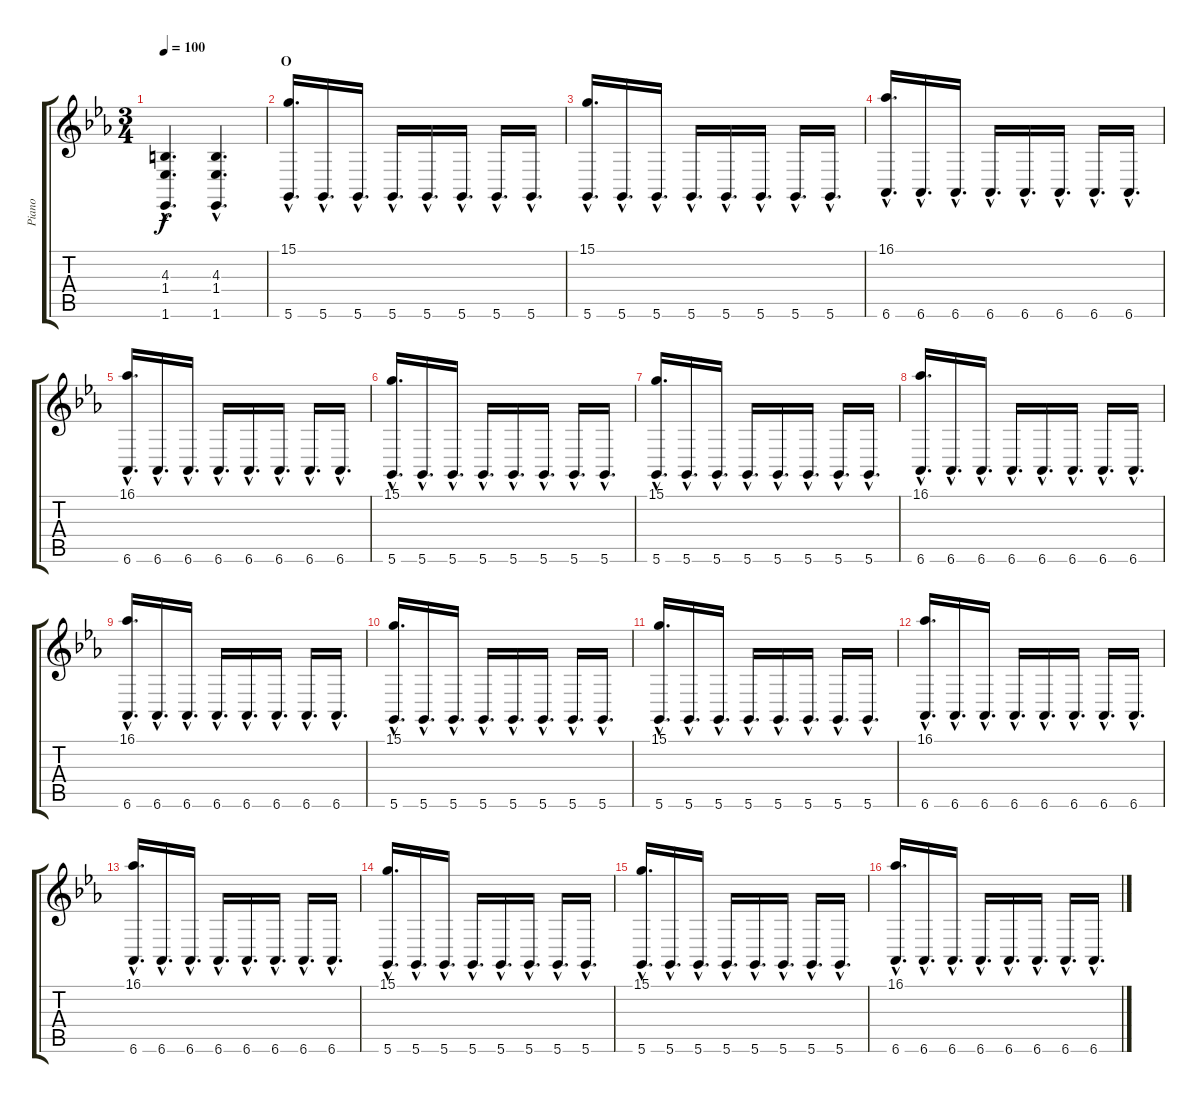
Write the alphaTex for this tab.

\track ("Piano" "Piano") {instrument brightacousticpiano}
\staff {score tabs}
\tuning (E4 B3 G3 D3 A2 D2) {hide}
\ts (3 4)
\tempo 100
\clef g2
\ks eb
(4.3{hac} 1.4{hac} 1.6{hac}).4{d dy f} (4.3{hac} 1.4{hac} 1.6{hac}).4{d} |
\section ("" "O")
(15.1{hac} 5.6{hac}).16{d} 5.6{hac}.16{d} 5.6{hac}.16{d} 5.6{hac}.16{d} 5.6{hac}.16{d} 5.6{hac}.16{d} 5.6{hac}.16{d} 5.6{hac}.16{d} |
(15.1{hac} 5.6{hac}).16{d} 5.6{hac}.16{d} 5.6{hac}.16{d} 5.6{hac}.16{d} 5.6{hac}.16{d} 5.6{hac}.16{d} 5.6{hac}.16{d} 5.6{hac}.16{d} |
(16.1{hac} 6.6{hac}).16{d} 6.6{hac}.16{d} 6.6{hac}.16{d} 6.6{hac}.16{d} 6.6{hac}.16{d} 6.6{hac}.16{d} 6.6{hac}.16{d} 6.6{hac}.16{d} |
(16.1{hac} 6.6{hac}).16{d} 6.6{hac}.16{d} 6.6{hac}.16{d} 6.6{hac}.16{d} 6.6{hac}.16{d} 6.6{hac}.16{d} 6.6{hac}.16{d} 6.6{hac}.16{d} |
(15.1{hac} 5.6{hac}).16{d} 5.6{hac}.16{d} 5.6{hac}.16{d} 5.6{hac}.16{d} 5.6{hac}.16{d} 5.6{hac}.16{d} 5.6{hac}.16{d} 5.6{hac}.16{d} |
(15.1{hac} 5.6{hac}).16{d} 5.6{hac}.16{d} 5.6{hac}.16{d} 5.6{hac}.16{d} 5.6{hac}.16{d} 5.6{hac}.16{d} 5.6{hac}.16{d} 5.6{hac}.16{d} |
(16.1{hac} 6.6{hac}).16{d} 6.6{hac}.16{d} 6.6{hac}.16{d} 6.6{hac}.16{d} 6.6{hac}.16{d} 6.6{hac}.16{d} 6.6{hac}.16{d} 6.6{hac}.16{d} |
(16.1{hac} 6.6{hac}).16{d} 6.6{hac}.16{d} 6.6{hac}.16{d} 6.6{hac}.16{d} 6.6{hac}.16{d} 6.6{hac}.16{d} 6.6{hac}.16{d} 6.6{hac}.16{d} |
(15.1{hac} 5.6{hac}).16{d} 5.6{hac}.16{d} 5.6{hac}.16{d} 5.6{hac}.16{d} 5.6{hac}.16{d} 5.6{hac}.16{d} 5.6{hac}.16{d} 5.6{hac}.16{d} |
(15.1{hac} 5.6{hac}).16{d} 5.6{hac}.16{d} 5.6{hac}.16{d} 5.6{hac}.16{d} 5.6{hac}.16{d} 5.6{hac}.16{d} 5.6{hac}.16{d} 5.6{hac}.16{d} |
(16.1{hac} 6.6{hac}).16{d} 6.6{hac}.16{d} 6.6{hac}.16{d} 6.6{hac}.16{d} 6.6{hac}.16{d} 6.6{hac}.16{d} 6.6{hac}.16{d} 6.6{hac}.16{d} |
(16.1{hac} 6.6{hac}).16{d} 6.6{hac}.16{d} 6.6{hac}.16{d} 6.6{hac}.16{d} 6.6{hac}.16{d} 6.6{hac}.16{d} 6.6{hac}.16{d} 6.6{hac}.16{d} |
(15.1{hac} 5.6{hac}).16{d} 5.6{hac}.16{d} 5.6{hac}.16{d} 5.6{hac}.16{d} 5.6{hac}.16{d} 5.6{hac}.16{d} 5.6{hac}.16{d} 5.6{hac}.16{d} |
(15.1{hac} 5.6{hac}).16{d} 5.6{hac}.16{d} 5.6{hac}.16{d} 5.6{hac}.16{d} 5.6{hac}.16{d} 5.6{hac}.16{d} 5.6{hac}.16{d} 5.6{hac}.16{d} |
(16.1{hac} 6.6{hac}).16{d} 6.6{hac}.16{d} 6.6{hac}.16{d} 6.6{hac}.16{d} 6.6{hac}.16{d} 6.6{hac}.16{d} 6.6{hac}.16{d} 6.6{hac}.16{d}
